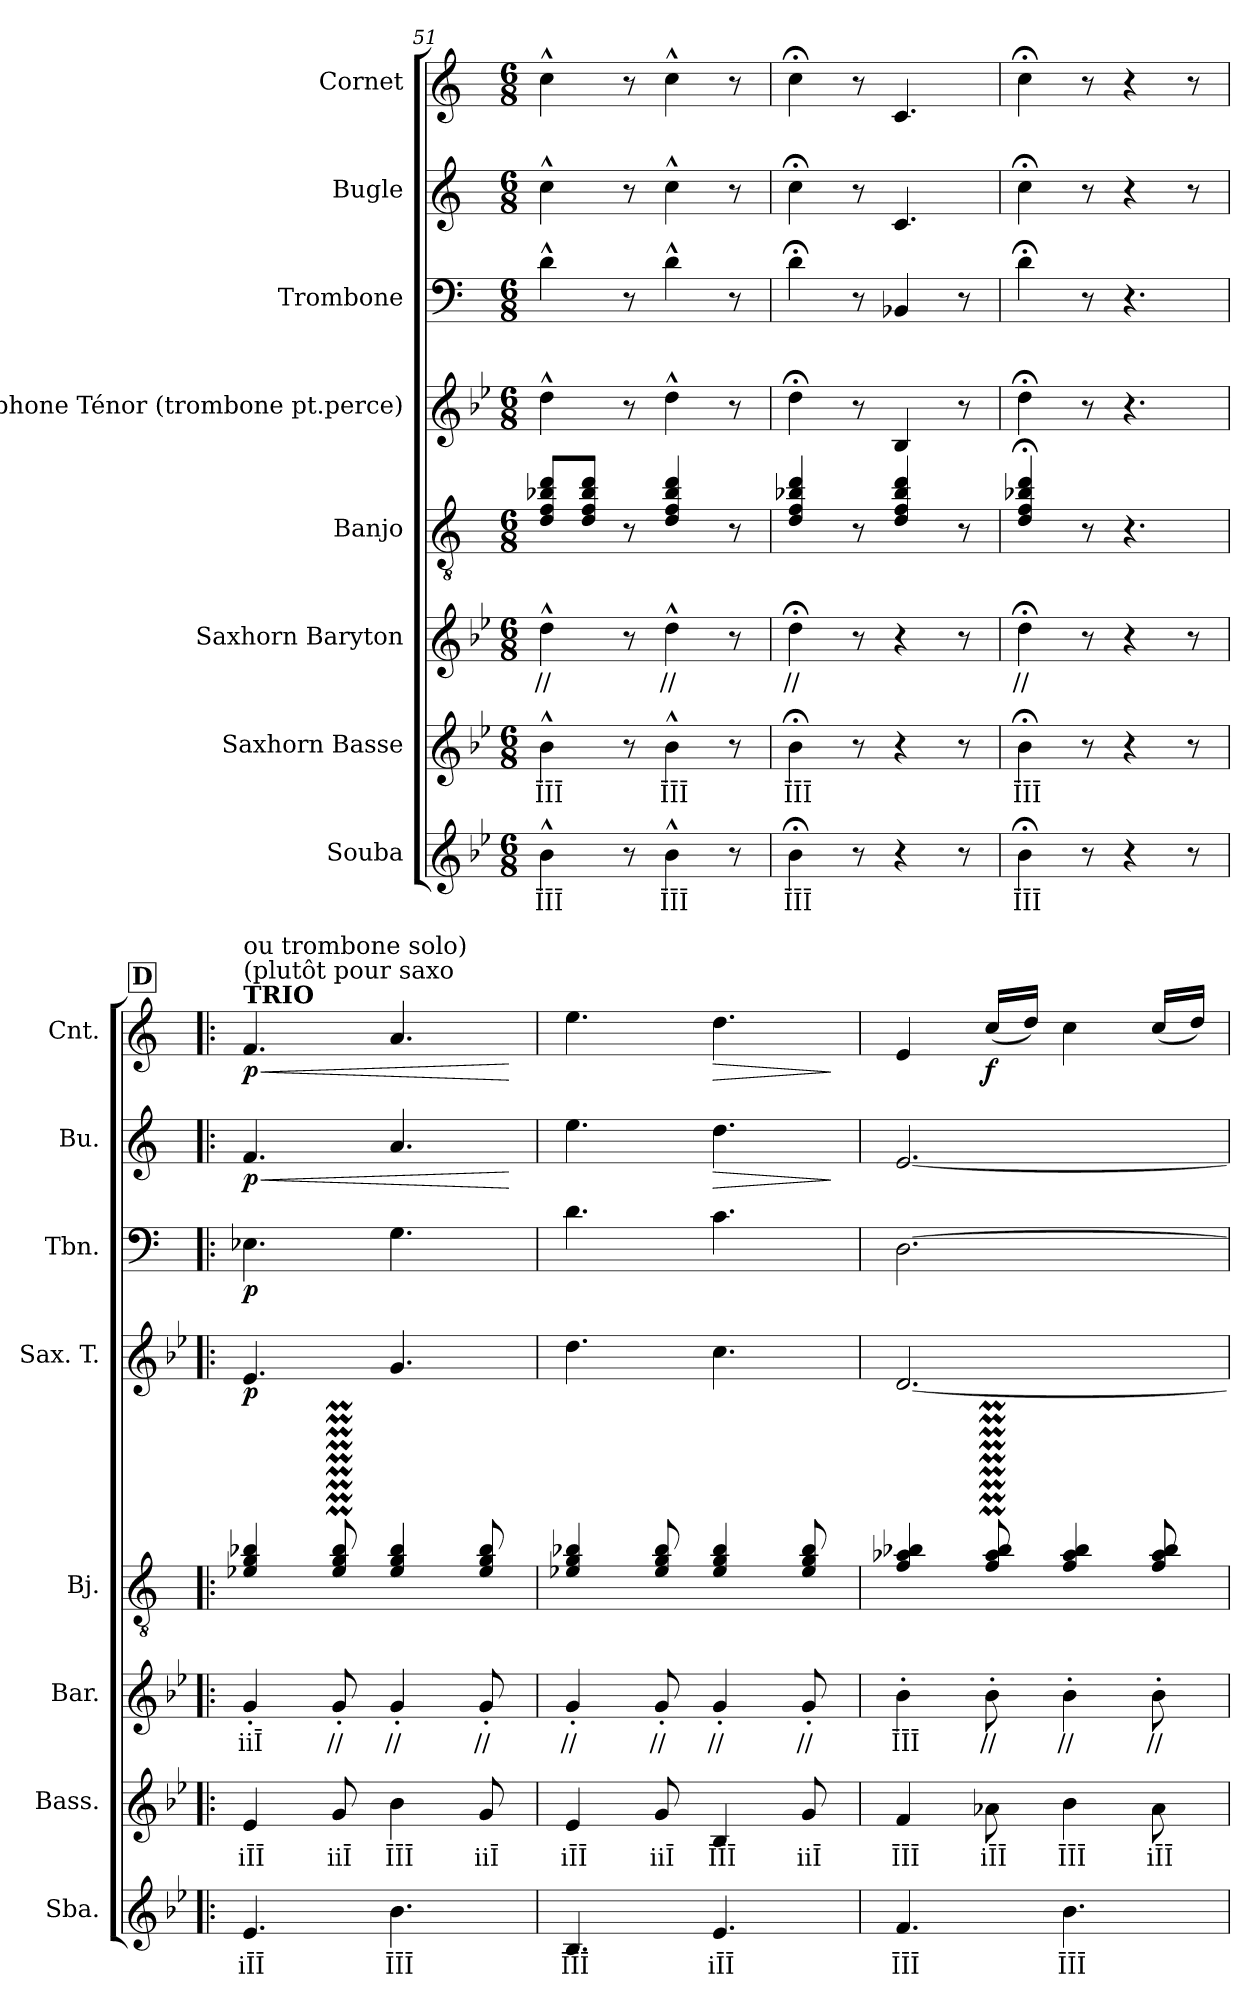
**kern	**text	**kern	**text	**kern	**text	**kern	**kern	**dynam	**kern	**dynam	**kern	**dynam	**kern	**dynam
*part8	*part8	*part7	*part7	*part6	*part6	*part5	*part4	*part4	*part3	*part3	*part2	*part2	*part1	*part1
*staff8	*staff8	*staff7	*staff7	*staff6	*staff6	*staff5	*staff4	*staff4	*staff3	*staff3	*staff2	*staff2	*staff1	*staff1
*I"Souba	*	*I"Saxhorn Basse	*	*I"Saxhorn Baryton	*	*I"Banjo	*I"Saxophone Ténor (trombone pt.perce)	*	*I"Trombone	*	*I"Bugle	*	*I"Cornet	*
*I'Sba.	*	*I'Bass.	*	*I'Bar.	*	*I'Bj.	*I'Sax. T.	*	*I'Tbn.	*	*I'Bu.	*	*I'Cnt.	*
*clefG2	*	*clefG2	*	*clefG2	*	*clefGv2	*clefG2	*	*clefF4	*	*clefG2	*	*clefG2	*
*ITrd15c26	*	*ITrd8c14	*	*ITrd8c14	*	*ITrd7c12	*ITrd8c14	*	*	*	*ITrd1c2	*	*ITrd1c2	*
*k[b-e-]	*	*k[b-e-]	*	*k[b-e-]	*	*k[]	*k[b-e-]	*	*k[]	*	*k[b-e-]	*	*k[b-e-]	*
*M6/8	*	*M6/8	*	*M6/8	*	*M6/8	*M6/8	*	*M6/8	*	*M6/8	*	*M6/8	*
=51	=51	=51	=51	=51	=51	=51	=51	=51	=51	=51	=51	=51	=51	=51
!	!LO:LY:b	!	!LO:LY:b	!	!LO:LY:b	!	!	!	!	!	!	!	!	!
4BB-^^\	ĪĪĪ	4B-^^\	ĪĪĪ	4d^^\	//	8D/ 8F/ 8B-X/ 8d/L	4d^^\	.	4d^^\	.	4b-^^\	.	4b-^^\	.
.	.	.	.	.	.	8D/ 8F/ 8B-/ 8d/J	.	.	.	.	.	.	.	.
8r	.	8r	.	8r	.	8r	8r	.	8r	.	8r	.	8r	.
!	!LO:LY:b	!	!LO:LY:b	!	!LO:LY:b	!	!	!	!	!	!	!	!	!
4BB-^^\	ĪĪĪ	4B-^^\	ĪĪĪ	4d^^\	//	4D/ 4F/ 4B-/ 4d/	4d^^\	.	4d^^\	.	4b-^^\	.	4b-^^\	.
8r	.	8r	.	8r	.	8r	8r	.	8r	.	8r	.	8r	.
=52	=52	=52	=52	=52	=52	=52	=52	=52	=52	=52	=52	=52	=52	=52
!	!LO:LY:b	!	!LO:LY:b	!	!LO:LY:b	!	!	!	!	!	!	!	!	!
4BB-;<\	ĪĪĪ	4B-;<\	ĪĪĪ	4d;<\	//	4D/ 4F/ 4B-X/ 4d/	4d;<\	.	4d;<\	.	4b-;<\	.	4b-;<\	.
8r	.	8r	.	8r	.	8r	8r	.	8r	.	8r	.	8r	.
4r	.	4r	.	4r	.	4D/ 4F/ 4B-/ 4d/	4BB-/	.	4BB-X/	.	4.B-/	.	4.B-/	.
8r	.	8r	.	8r	.	8r	8r	.	8r	.	.	.	.	.
=53	=53	=53	=53	=53	=53	=53	=53	=53	=53	=53	=53	=53	=53	=53
!	!LO:LY:b	!	!LO:LY:b	!	!LO:LY:b	!	!	!	!	!	!	!	!	!
4BB-;<\	ĪĪĪ	4B-;<\	ĪĪĪ	4d;<\	//	4D/;< 4F/;< 4B-X/;< 4d/;<	4d;<\	.	4d;<\	.	4b-;<\	.	4b-;<\	.
8r	.	8r	.	8r	.	8r	8r	.	8r	.	8r	.	8r	.
4r	.	4r	.	4r	.	4.r	4.r	.	4.r	.	4r	.	4r	.
8r	.	8r	.	8r	.	.	.	.	.	.	8r	.	8r	.
!!LO:REH:place=s1:a:B:fs=14:t=D
=54!|:	=54!|:	=54!|:	=54!|:	=54!|:	=54!|:	=54!|:	=54!|:	=54!|:	=54!|:	=54!|:	=54!|:	=54!|:	=54!|:	=54!|:
!	!	!	!	!	!	!	!	!	!	!	!	!	!LO:TX:a:B:t=TRIO	!
!	!	!	!	!	!	!	!	!	!	!	!	!	!LO:TX:a:t=(plutôt pour saxo	!
!	!	!	!	!	!	!	!	!	!	!	!	!	!LO:TX:a:t=ou trombone solo)	!
!	!LO:LY:b	!	!LO:LY:b	!	!LO:LY:b	!	!	!LO:DY:b	!	!LO:DY:b	!	!LO:HP:b	!	!LO:HP:b
!	!	!	!	!	!	!	!	!	!	!	!	!LO:DY:n=1:b	!	!LO:DY:n=1:b
4.EE-/	iĪĪ	4E-/	iĪĪ	4G'/	iiĪ	4E-X/ 4G/ 4B-X/	4.E-/	p	4.E-X\	p	4.e-/	< p	4.e-/	< p
!	!	!	!LO:LY:b	!	!LO:LY:b	!	!	!	!	!	!	!	!	!
.	.	8G/	iiĪ	8G'/	//	8E-/M 8G/M 8B-/M	.	.	.	.	.	.	.	.
!	!LO:LY:b	!	!LO:LY:b	!	!LO:LY:b	!	!	!	!	!	!	!	!	!
4.BB-\	ĪĪĪ	4B-\	ĪĪĪ	4G'/	//	4E-/ 4G/ 4B-/	4.G/	.	4.G\	.	4.g/	.	4.g/	.
!	!	!	!LO:LY:b	!	!LO:LY:b	!	!	!	!	!	!	!	!	!
.	.	8G/	iiĪ	8G'/	//	8E-/ 8G/ 8B-/	.	.	.	.	.	.	.	.
.	.	.	.	.	.	.	.	.	.	.	.	[	.	[
!!LO:PB:g=z
=55	=55	=55	=55	=55	=55	=55	=55	=55	=55	=55	=55	=55	=55	=55
!	!LO:LY:b	!	!LO:LY:b	!	!LO:LY:b	!	!	!	!	!	!	!	!	!
4.BBB-/	ĪĪĪ	4E-/	iĪĪ	4G'/	//	4E-X/ 4G/ 4B-X/	4.d\	.	4.d\	.	4.dd\	.	4.dd\	.
!	!	!	!LO:LY:b	!	!LO:LY:b	!	!	!	!	!	!	!	!	!
.	.	8G/	iiĪ	8G'/	//	8E-/ 8G/ 8B-/	.	.	.	.	.	.	.	.
!	!LO:LY:b	!	!LO:LY:b	!	!LO:LY:b	!	!	!	!	!	!	!LO:HP:b	!	!LO:HP:b
4.EE-/	iĪĪ	4BB-/	ĪĪĪ	4G'/	//	4E-/ 4G/ 4B-/	4.c\	.	4.c\	.	4.cc\	>	4.cc\	>
!	!	!	!LO:LY:b	!	!LO:LY:b	!	!	!	!	!	!	!	!	!
.	.	8G/	iiĪ	8G'/	//	8E-/ 8G/ 8B-/	.	.	.	.	.	.	.	.
.	.	.	.	.	.	.	.	.	.	.	.	]	.	]
=56	=56	=56	=56	=56	=56	=56	=56	=56	=56	=56	=56	=56	=56	=56
!	!LO:LY:b	!	!LO:LY:b	!	!LO:LY:b	!	!	!	!	!	!	!	!	!
4.FF/	ĪĪĪ	4F/	ĪĪĪ	4B-'\	ĪĪĪ	4F/ 4A-X/ 4B-X/	[2.D/	.	[2.D\	.	[2.d/	.	4d/	.
!	!	!	!LO:LY:b	!	!LO:LY:b	!	!	!	!	!	!	!	!	!LO:DY:b
.	.	8A-X\	iĪĪ	8B-'\	//	8F/M 8A-/M 8B-/M	.	.	.	.	.	.	(<16b-/LL	f
.	.	.	.	.	.	.	.	.	.	.	.	.	16cc/JJ)	.
!	!LO:LY:b	!	!LO:LY:b	!	!LO:LY:b	!	!	!	!	!	!	!	!	!
4.BB-\	ĪĪĪ	4B-\	ĪĪĪ	4B-'\	//	4F/ 4A-/ 4B-/	.	.	.	.	.	.	4b-\	.
!	!	!	!LO:LY:b	!	!LO:LY:b	!	!	!	!	!	!	!	!	!
.	.	8A-\	iĪĪ	8B-'\	//	8F/ 8A-/ 8B-/	.	.	.	.	.	.	(<16b-/LL	.
.	.	.	.	.	.	.	.	.	.	.	.	.	16cc/JJ)	.
=	=	=	=	=	=	=	=	=	=	=	=	=	=	=
*-	*-	*-	*-	*-	*-	*-	*-	*-	*-	*-	*-	*-	*-	*-
